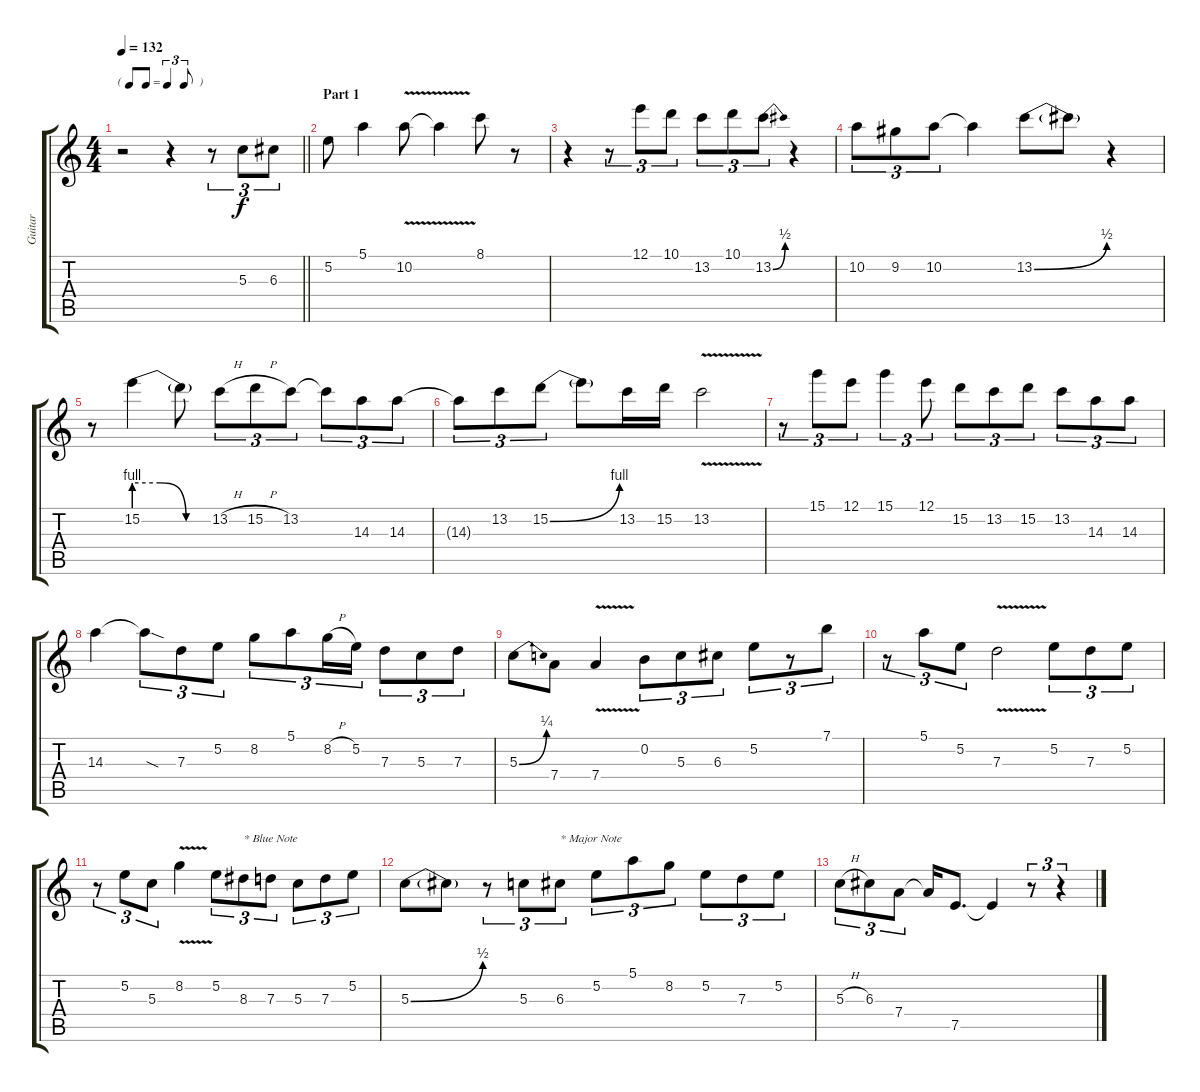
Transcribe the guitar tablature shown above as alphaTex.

\track ("Guitar" "Guitar") {instrument overdrivenguitar}
\staff {score tabs}
\tuning (E4 B3 G3 D3 A2 E2) {hide}
\ts (4 4)
\tf triplet8th
\tempo 132
\clef g2
\barLineRight lightlight
\ks c
r.2{dy f instrument overdrivenguitar} r.4 r.8{tu (3 2)} 5.3.8{tu (3 2)} 6.3.8{tu (3 2)} |
\section ("" "Part 1")
5.2.8 5.1.4 10.2{v}.8 10.2{v t}.4 8.1.8 r.8 |
r.4 r.8{tu (3 2)} 12.1.8{tu (3 2)} 10.1.8{tu (3 2)} 13.2.8{tu (3 2)} 10.1.8{tu (3 2)} 13.2{be (bend 0 0 60 2)}.8{tu (3 2)} r.4 |
10.2.8{tu (3 2)} 9.2.8{tu (3 2)} 10.2.8{tu (3 2)} 10.2{t}.4 13.2{be (bend 0 0 60 2)}.8 13.2{t}.8 r.4 |
r.8 15.2{be (custom 0 4 20 4 40 0 60 0)}.4 15.2{t}.8 13.2{h}.8{tu (3 2)} 15.2{h}.8{tu (3 2)} 13.2.8{tu (3 2)} 13.2{t}.8{tu (3 2)} 14.3.8{tu (3 2)} 14.3.8{tu (3 2)} |
14.3{t}.8{tu (3 2)} 13.2.8{tu (3 2)} 15.2{be (bend 0 0 60 4)}.8{tu (3 2)} 15.2{t}.8 13.2.16 15.2.16 13.2{v}.2 |
r.8{tu (3 2)} 15.1.8{tu (3 2)} 12.1.8{tu (3 2)} 15.1.4{tu (3 2)} 12.1.8{tu (3 2)} 15.2.8{tu (3 2)} 13.2.8{tu (3 2)} 15.2.8{tu (3 2)} 13.2.8{tu (3 2)} 14.3.8{tu (3 2)} 14.3.8{tu (3 2)} |
14.3.4 14.3{sod t}.8{tu (3 2)} 7.3.8{tu (3 2)} 5.2.8{tu (3 2)} 8.2.8{tu (3 2)} 5.1.8{tu (3 2)} 8.2{h}.16{tu (3 2)} 5.2.16{tu (3 2)} 7.3.8{tu (3 2)} 5.3.8{tu (3 2)} 7.3.8{tu (3 2)} |
5.3{be (bend 0 0 60 1)}.8 7.4.8 7.4{v}.4 0.2.8{tu (3 2)} 5.3.8{tu (3 2)} 6.3.8{tu (3 2)} 5.2.8{tu (3 2)} r.8{tu (3 2)} 7.1.8{tu (3 2)} |
r.8{tu (3 2)} 5.1.8{tu (3 2)} 5.2.8{tu (3 2)} 7.3{v}.2 5.2.8{tu (3 2)} 7.3.8{tu (3 2)} 5.2.8{tu (3 2)} |
r.8{tu (3 2)} 5.2.8{tu (3 2)} 5.3.8{tu (3 2)} 8.2{v}.4 5.2.8{tu (3 2)} 8.3.8{tu (3 2) txt "* Blue Note"} 7.3.8{tu (3 2)} 5.3.8{tu (3 2)} 7.3.8{tu (3 2)} 5.2.8{tu (3 2)} |
5.3{be (bend 0 0 60 2)}.8 5.3{t}.8 r.8{tu (3 2)} 5.3.8{tu (3 2)} 6.3.8{tu (3 2) txt "* Major Note"} 5.2.8{tu (3 2)} 5.1.8{tu (3 2)} 8.2.8{tu (3 2)} 5.2.8{tu (3 2)} 7.3.8{tu (3 2)} 5.2.8{tu (3 2)} |
5.3{h}.8{tu (3 2)} 6.3.8{tu (3 2)} 7.4.8{tu (3 2)} 7.4{t}.16 7.5.8{d} 7.5{t}.4 r.8{tu (3 2)} r.4{tu (3 2)}
